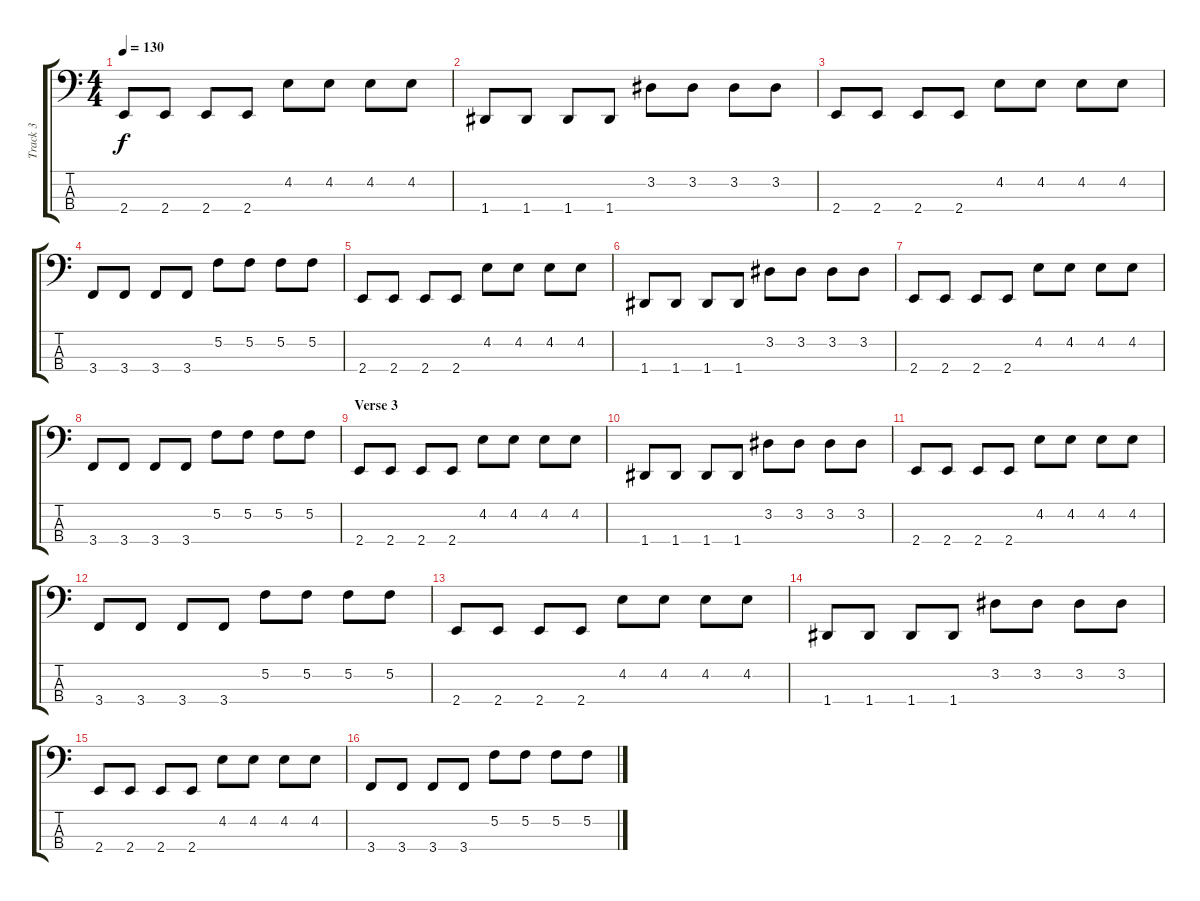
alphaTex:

\track ("Track 3" "Track 3") {instrument electricbasspick}
\staff {score tabs}
\tuning (F2 C2 G1 D1) {hide}
\ts (4 4)
\tempo 130
\clef f4
\ks c
2.4.8{dy f} 2.4.8 2.4.8 2.4.8 4.2.8 4.2.8 4.2.8 4.2.8 |
1.4.8 1.4.8 1.4.8 1.4.8 3.2.8 3.2.8 3.2.8 3.2.8 |
2.4.8 2.4.8 2.4.8 2.4.8 4.2.8 4.2.8 4.2.8 4.2.8 |
3.4.8 3.4.8 3.4.8 3.4.8 5.2.8 5.2.8 5.2.8 5.2.8 |
2.4.8 2.4.8 2.4.8 2.4.8 4.2.8 4.2.8 4.2.8 4.2.8 |
1.4.8 1.4.8 1.4.8 1.4.8 3.2.8 3.2.8 3.2.8 3.2.8 |
2.4.8 2.4.8 2.4.8 2.4.8 4.2.8 4.2.8 4.2.8 4.2.8 |
3.4.8 3.4.8 3.4.8 3.4.8 5.2.8 5.2.8 5.2.8 5.2.8 |
\section ("" "Verse 3")
2.4.8 2.4.8 2.4.8 2.4.8 4.2.8 4.2.8 4.2.8 4.2.8 |
1.4.8 1.4.8 1.4.8 1.4.8 3.2.8 3.2.8 3.2.8 3.2.8 |
2.4.8 2.4.8 2.4.8 2.4.8 4.2.8 4.2.8 4.2.8 4.2.8 |
3.4.8 3.4.8 3.4.8 3.4.8 5.2.8 5.2.8 5.2.8 5.2.8 |
2.4.8 2.4.8 2.4.8 2.4.8 4.2.8 4.2.8 4.2.8 4.2.8 |
1.4.8 1.4.8 1.4.8 1.4.8 3.2.8 3.2.8 3.2.8 3.2.8 |
2.4.8 2.4.8 2.4.8 2.4.8 4.2.8 4.2.8 4.2.8 4.2.8 |
3.4.8 3.4.8 3.4.8 3.4.8 5.2.8 5.2.8 5.2.8 5.2.8
